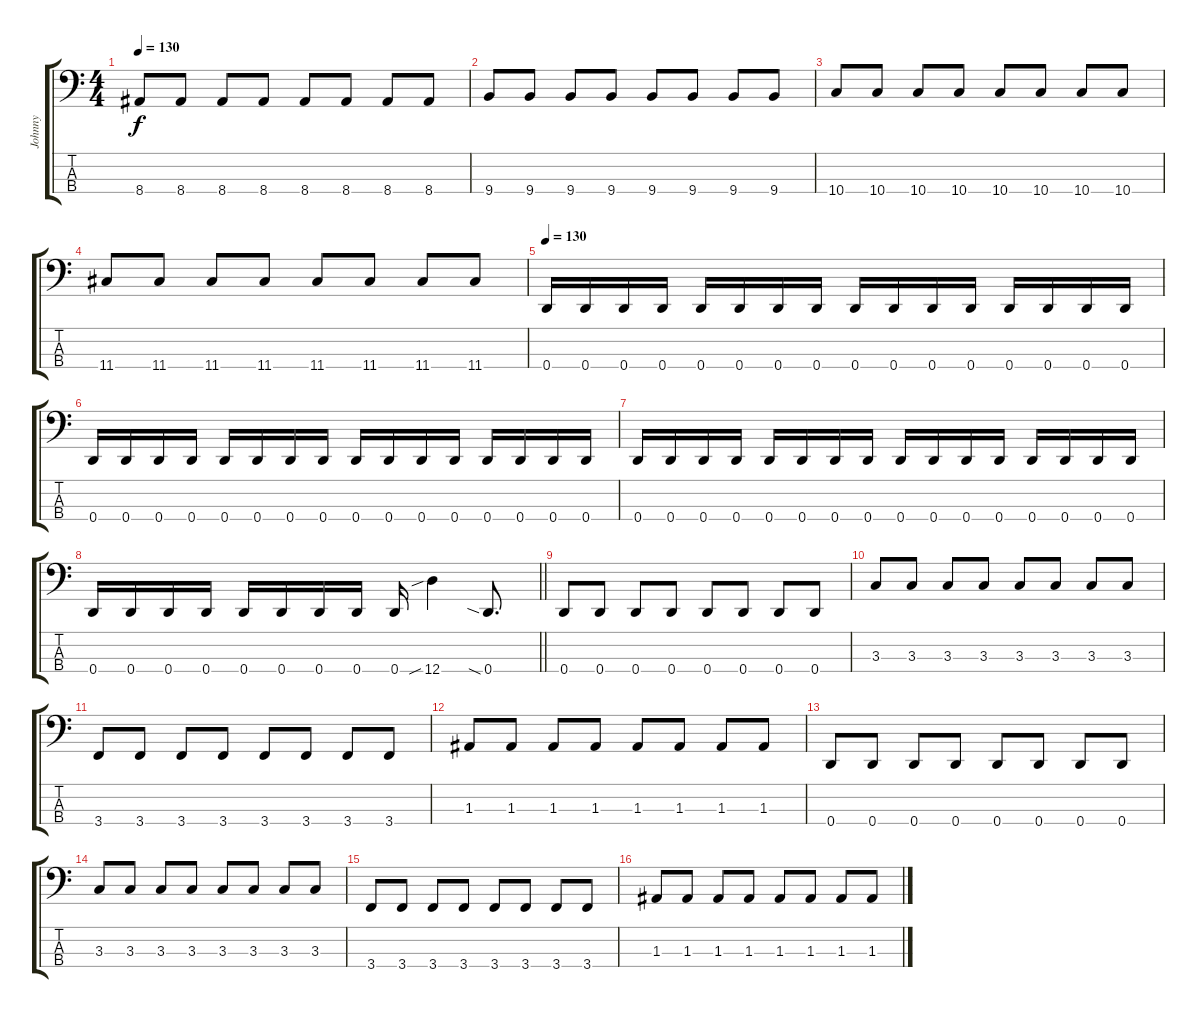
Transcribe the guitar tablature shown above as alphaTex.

\track ("Johnny" "Johnny") {instrument electricbassfinger}
\staff {score tabs}
\tuning (G2 D2 A1 D1) {hide}
\ts (4 4)
\tempo 130
\clef f4
\ks c
8.4.8{dy f} 8.4.8 8.4.8 8.4.8 8.4.8 8.4.8 8.4.8 8.4.8 |
9.4.8 9.4.8 9.4.8 9.4.8 9.4.8 9.4.8 9.4.8 9.4.8 |
10.4.8 10.4.8 10.4.8 10.4.8 10.4.8 10.4.8 10.4.8 10.4.8 |
11.4.8 11.4.8 11.4.8 11.4.8 11.4.8 11.4.8 11.4.8 11.4.8 |
\tempo 130
0.4.16 0.4.16 0.4.16 0.4.16 0.4.16 0.4.16 0.4.16 0.4.16 0.4.16 0.4.16 0.4.16 0.4.16 0.4.16 0.4.16 0.4.16 0.4.16 |
0.4.16 0.4.16 0.4.16 0.4.16 0.4.16 0.4.16 0.4.16 0.4.16 0.4.16 0.4.16 0.4.16 0.4.16 0.4.16 0.4.16 0.4.16 0.4.16 |
0.4.16 0.4.16 0.4.16 0.4.16 0.4.16 0.4.16 0.4.16 0.4.16 0.4.16 0.4.16 0.4.16 0.4.16 0.4.16 0.4.16 0.4.16 0.4.16 |
\barLineRight lightlight
0.4.16 0.4.16 0.4.16 0.4.16 0.4.16 0.4.16 0.4.16 0.4.16 0.4.16 12.4{sib}.4 0.4{sia}.8{d} |
0.4.8 0.4.8 0.4.8 0.4.8 0.4.8 0.4.8 0.4.8 0.4.8 |
3.3.8 3.3.8 3.3.8 3.3.8 3.3.8 3.3.8 3.3.8 3.3.8 |
3.4.8 3.4.8 3.4.8 3.4.8 3.4.8 3.4.8 3.4.8 3.4.8 |
1.3.8 1.3.8 1.3.8 1.3.8 1.3.8 1.3.8 1.3.8 1.3.8 |
0.4.8 0.4.8 0.4.8 0.4.8 0.4.8 0.4.8 0.4.8 0.4.8 |
3.3.8 3.3.8 3.3.8 3.3.8 3.3.8 3.3.8 3.3.8 3.3.8 |
3.4.8 3.4.8 3.4.8 3.4.8 3.4.8 3.4.8 3.4.8 3.4.8 |
1.3.8 1.3.8 1.3.8 1.3.8 1.3.8 1.3.8 1.3.8 1.3.8
